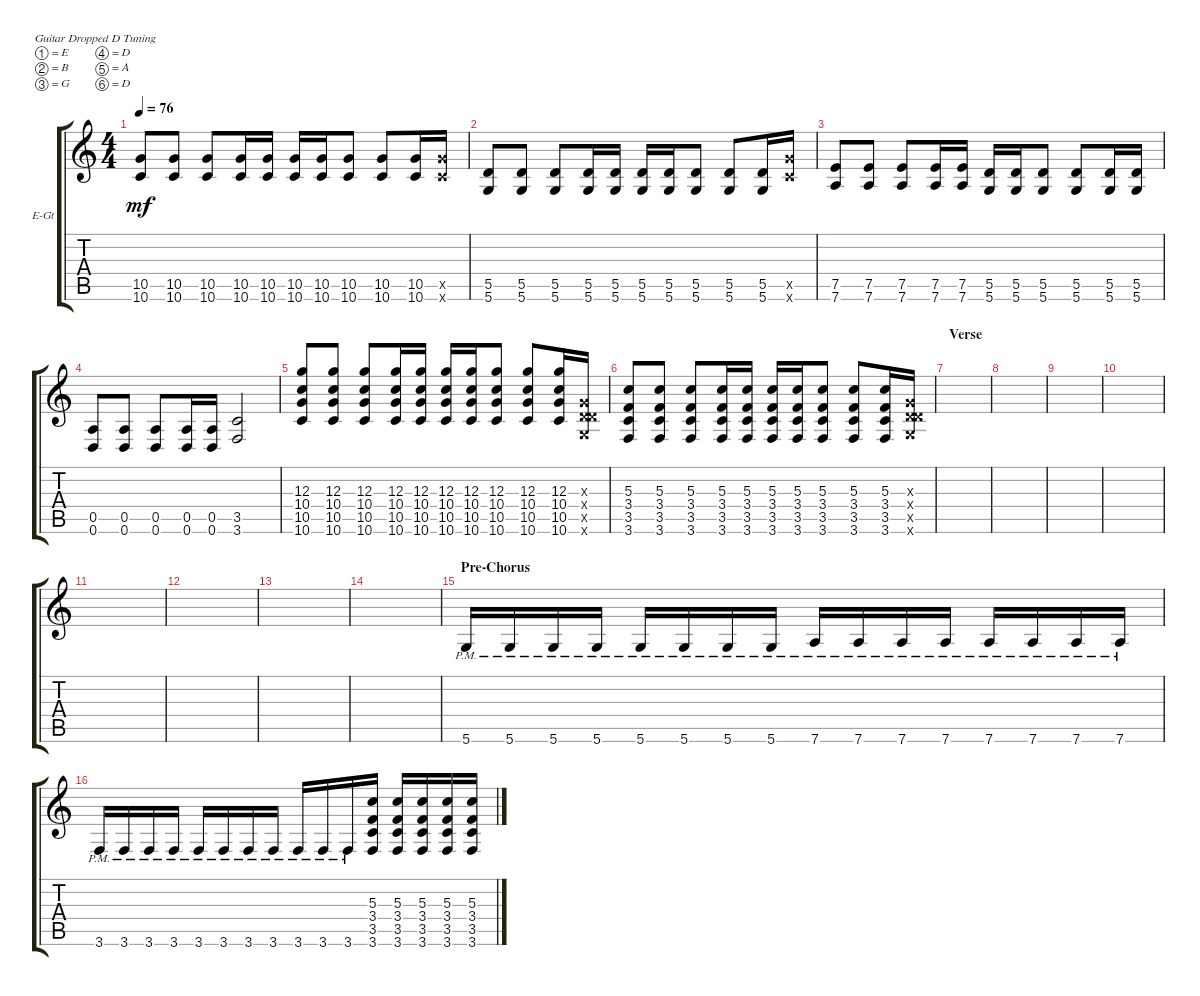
\defaultSystemsLayout 4
\bracketExtendMode groupsimilarinstruments
\firstSystemTrackNameOrientation horizontal
\otherSystemsTrackNameOrientation horizontal
\track ("Korey Cooper" "E-Gt") {instrument distortionguitar}
\staff {score tabs}
\tuning (E4 B3 G3 D3 A2 D2)
\ts (4 4)
\tempo 76
\clef g2
\scale
0.333333
\ks c
(10.5 10.6).8{dy mf} (10.5 10.6).8 (10.5 10.6).8 (10.5 10.6).16 (10.6 10.5).16 (10.5 10.6).16 (10.6 10.5).16 (10.5 10.6).8 (10.5 10.6).8 (10.6 10.5).16 (10.5{x} 10.6{x}).16 |
\scale
0.333333 (5.5 5.6).8 (5.5 5.6).8 (5.5 5.6).8 (5.5 5.6).16 (5.6 5.5).16 (5.5 5.6).16 (5.6 5.5).16 (5.5 5.6).8 (5.5 5.6).8 (5.6 5.5).16 (10.5{x} 10.6{x}).16 |
\scale
0.333333 (7.5 7.6).8 (7.5 7.6).8 (7.5 7.6).8 (7.5 7.6).16 (7.6 7.5).16 (5.5 5.6).16 (5.6 5.5).16 (5.5 5.6).8 (5.5 5.6).8 (5.6 5.5).16 (5.5 5.6).16 |
\scale
0.333333 (0.5 0.6).8 (0.5 0.6).8 (0.5 0.6).8 (0.5 0.6).16 (0.5 0.6).16 (3.5 3.6).2 |
\scale
0.333333 (10.5 10.6 12.3 10.4).8 (10.5 10.6 12.3 10.4).8 (10.5 10.6 12.3 10.4).8 (10.5 10.6 12.3 10.4).16 (10.6 10.5 12.3 10.4).16 (10.5 10.6 12.3 10.4).16 (10.6 10.5 12.3 10.4).16 (10.5 10.6 12.3 10.4).8 (10.5 10.6 12.3 10.4).8 (10.6 10.5 12.3 10.4).16 (5.5{x} 5.6{x} 0.3{x} 0.4{x}).16 |
\scale
0.333333 (3.5 3.6 5.3 3.4).8 (3.5 3.6 5.3 3.4).8 (3.5 3.6 5.3 3.4).8 (3.5 3.6 5.3 3.4).16 (3.6 3.5 5.3 3.4).16 (3.5 3.6 5.3 3.4).16 (3.6 3.5 5.3 3.4).16 (3.5 3.6 5.3 3.4).8 (3.5 3.6 5.3 3.4).8 (3.6 3.5 5.3 3.4).16 (5.5{x} 5.6{x} 0.3{x} 0.4{x}).16 |
\section ("" "Verse")
\scale
0.333333 |
\scale
0.333333 |
\scale
0.333333 |
\scale
0.333333 |
\scale
0.333333 |
\scale
0.333333 |
\scale
0.333333 |
\scale
0.333333 |
\section ("" "Pre-Chorus")
\scale
0.333333 5.6{pm}.16 5.6{pm}.16 5.6{pm}.16 5.6{pm}.16 5.6{pm}.16 5.6{pm}.16 5.6{pm}.16 5.6{pm}.16 7.6{pm}.16 7.6{pm}.16 7.6{pm}.16 7.6{pm}.16 7.6{pm}.16 7.6{pm}.16 7.6{pm}.16 7.6{pm}.16 |
\scale
0.333333 3.6{pm}.16 3.6{pm}.16 3.6{pm}.16 3.6{pm}.16 3.6{pm}.16 3.6{pm}.16 3.6{pm}.16 3.6{pm}.16 3.6{pm}.16 3.6{pm}.16 3.6{pm}.16 (3.6 3.5 3.4 5.3).16 (5.3 3.4 3.5 3.6).16 (5.3 3.6 3.5 3.4).16 (5.3 3.4 3.5 3.6).16 (3.6 3.5 3.4 5.3).16
